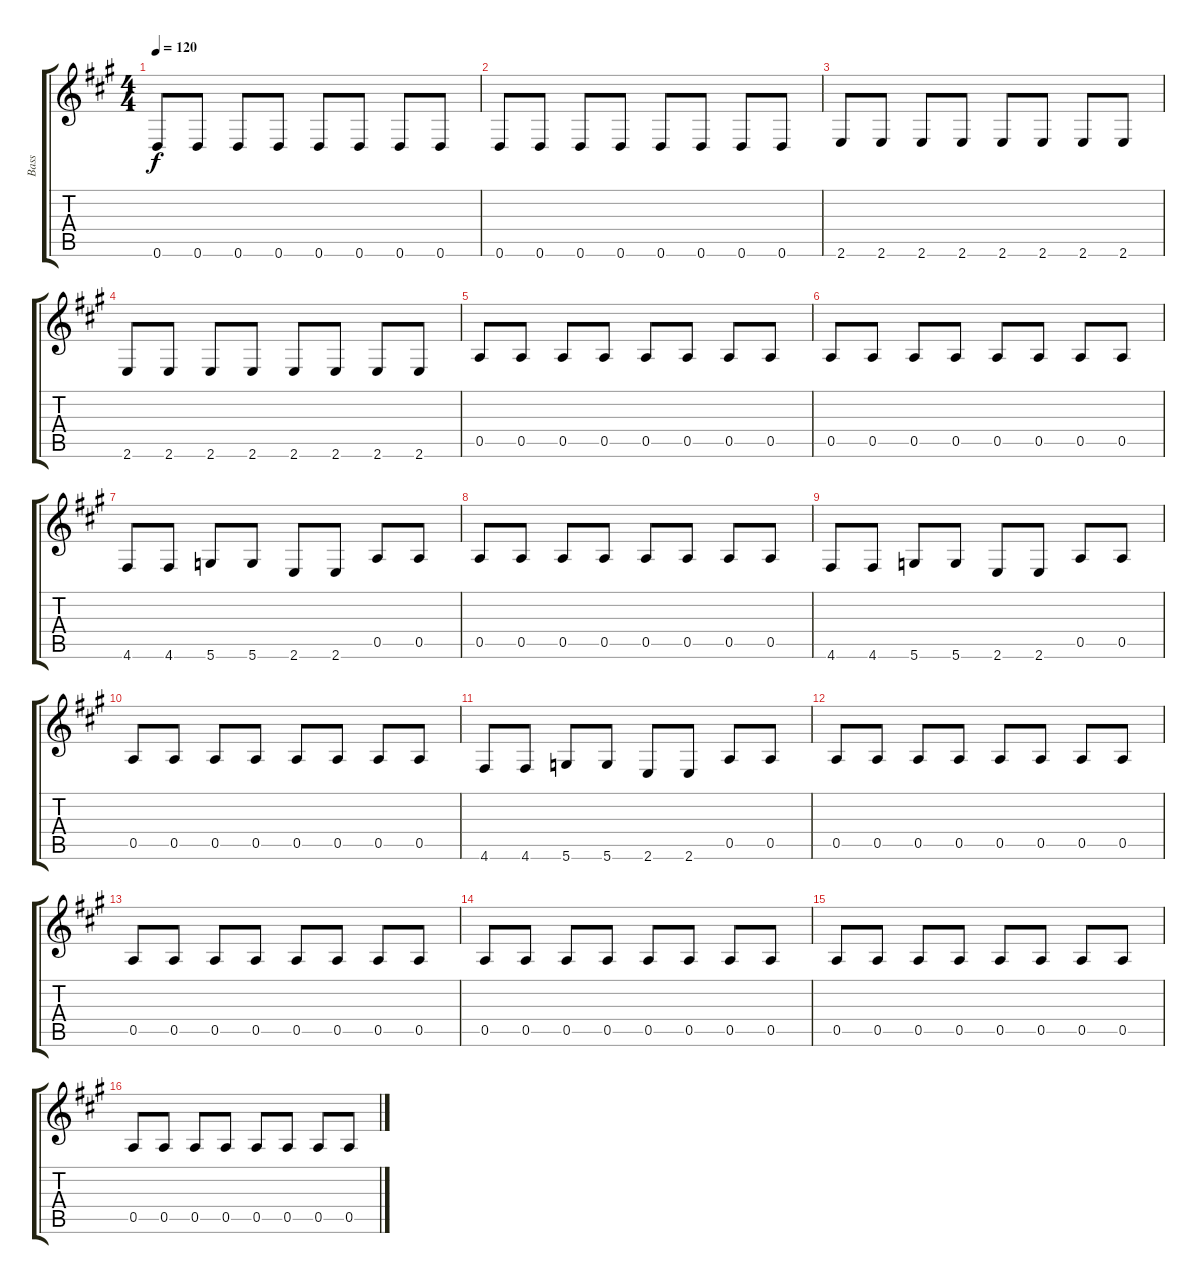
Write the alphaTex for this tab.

\track ("Bass" "Bass") {instrument electricbassfinger}
\staff {score tabs}
\tuning (E4 B3 G3 D3 A2 D2) {hide}
\ts (4 4)
\tempo 120
\clef g2
\ks a
0.6.8{dy f} 0.6.8 0.6.8 0.6.8 0.6.8 0.6.8 0.6.8 0.6.8 |
0.6.8 0.6.8 0.6.8 0.6.8 0.6.8 0.6.8 0.6.8 0.6.8 |
2.6.8 2.6.8 2.6.8 2.6.8 2.6.8 2.6.8 2.6.8 2.6.8 |
2.6.8 2.6.8 2.6.8 2.6.8 2.6.8 2.6.8 2.6.8 2.6.8 |
0.5.8 0.5.8 0.5.8 0.5.8 0.5.8 0.5.8 0.5.8 0.5.8 |
0.5.8 0.5.8 0.5.8 0.5.8 0.5.8 0.5.8 0.5.8 0.5.8 |
4.6.8 4.6.8 5.6.8 5.6.8 2.6.8 2.6.8 0.5.8 0.5.8 |
0.5.8 0.5.8 0.5.8 0.5.8 0.5.8 0.5.8 0.5.8 0.5.8 |
4.6.8 4.6.8 5.6.8 5.6.8 2.6.8 2.6.8 0.5.8 0.5.8 |
0.5.8 0.5.8 0.5.8 0.5.8 0.5.8 0.5.8 0.5.8 0.5.8 |
4.6.8 4.6.8 5.6.8 5.6.8 2.6.8 2.6.8 0.5.8 0.5.8 |
0.5.8 0.5.8 0.5.8 0.5.8 0.5.8 0.5.8 0.5.8 0.5.8 |
0.5.8 0.5.8 0.5.8 0.5.8 0.5.8 0.5.8 0.5.8 0.5.8 |
0.5.8 0.5.8 0.5.8 0.5.8 0.5.8 0.5.8 0.5.8 0.5.8 |
0.5.8 0.5.8 0.5.8 0.5.8 0.5.8 0.5.8 0.5.8 0.5.8 |
0.5.8 0.5.8 0.5.8 0.5.8 0.5.8 0.5.8 0.5.8 0.5.8
